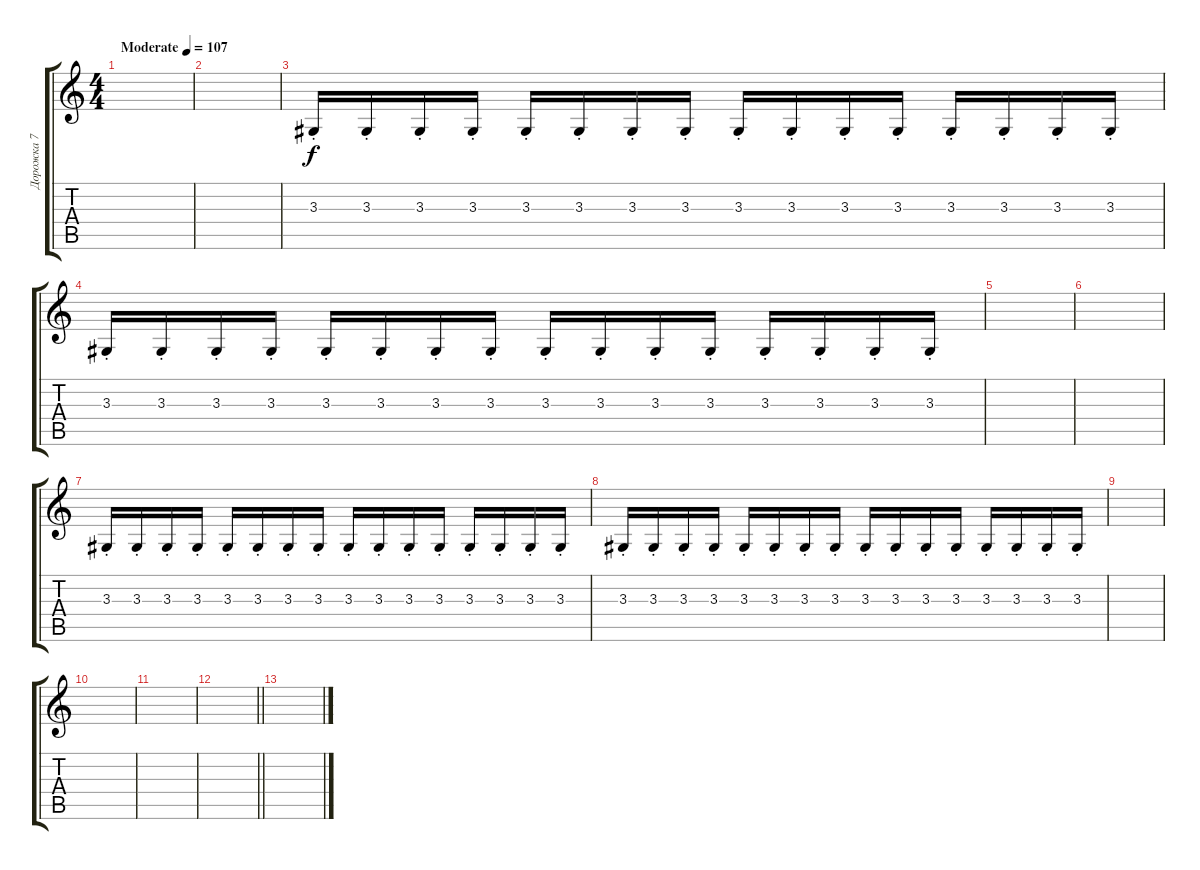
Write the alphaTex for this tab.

\track ("Дорожка 7" "Дорожка 7") {instrument lead8bassandlead}
\staff {score tabs}
\tuning (D4 A3 F3 C3 G2 C2) {hide}
\ts (4 4)
\section ("" "")
\tempo (107 "Moderate")
\clef g2
\ks c
|
|
3.3{st}.16 3.3{st}.16 3.3{st}.16 3.3{st}.16 3.3{st}.16 3.3{st}.16 3.3{st}.16 3.3{st}.16 3.3{st}.16 3.3{st}.16 3.3{st}.16 3.3{st}.16 3.3{st}.16 3.3{st}.16 3.3{st}.16 3.3{st}.16 |
3.3{st}.16 3.3{st}.16 3.3{st}.16 3.3{st}.16 3.3{st}.16 3.3{st}.16 3.3{st}.16 3.3{st}.16 3.3{st}.16 3.3{st}.16 3.3{st}.16 3.3{st}.16 3.3{st}.16 3.3{st}.16 3.3{st}.16 3.3{st}.16 |
|
|
3.3{st}.16 3.3{st}.16 3.3{st}.16 3.3{st}.16 3.3{st}.16 3.3{st}.16 3.3{st}.16 3.3{st}.16 3.3{st}.16 3.3{st}.16 3.3{st}.16 3.3{st}.16 3.3{st}.16 3.3{st}.16 3.3{st}.16 3.3{st}.16 |
3.3{st}.16 3.3{st}.16 3.3{st}.16 3.3{st}.16 3.3{st}.16 3.3{st}.16 3.3{st}.16 3.3{st}.16 3.3{st}.16 3.3{st}.16 3.3{st}.16 3.3{st}.16 3.3{st}.16 3.3{st}.16 3.3{st}.16 3.3{st}.16 |
|
|
|
\barLineRight lightlight
|
\section ("" "")
